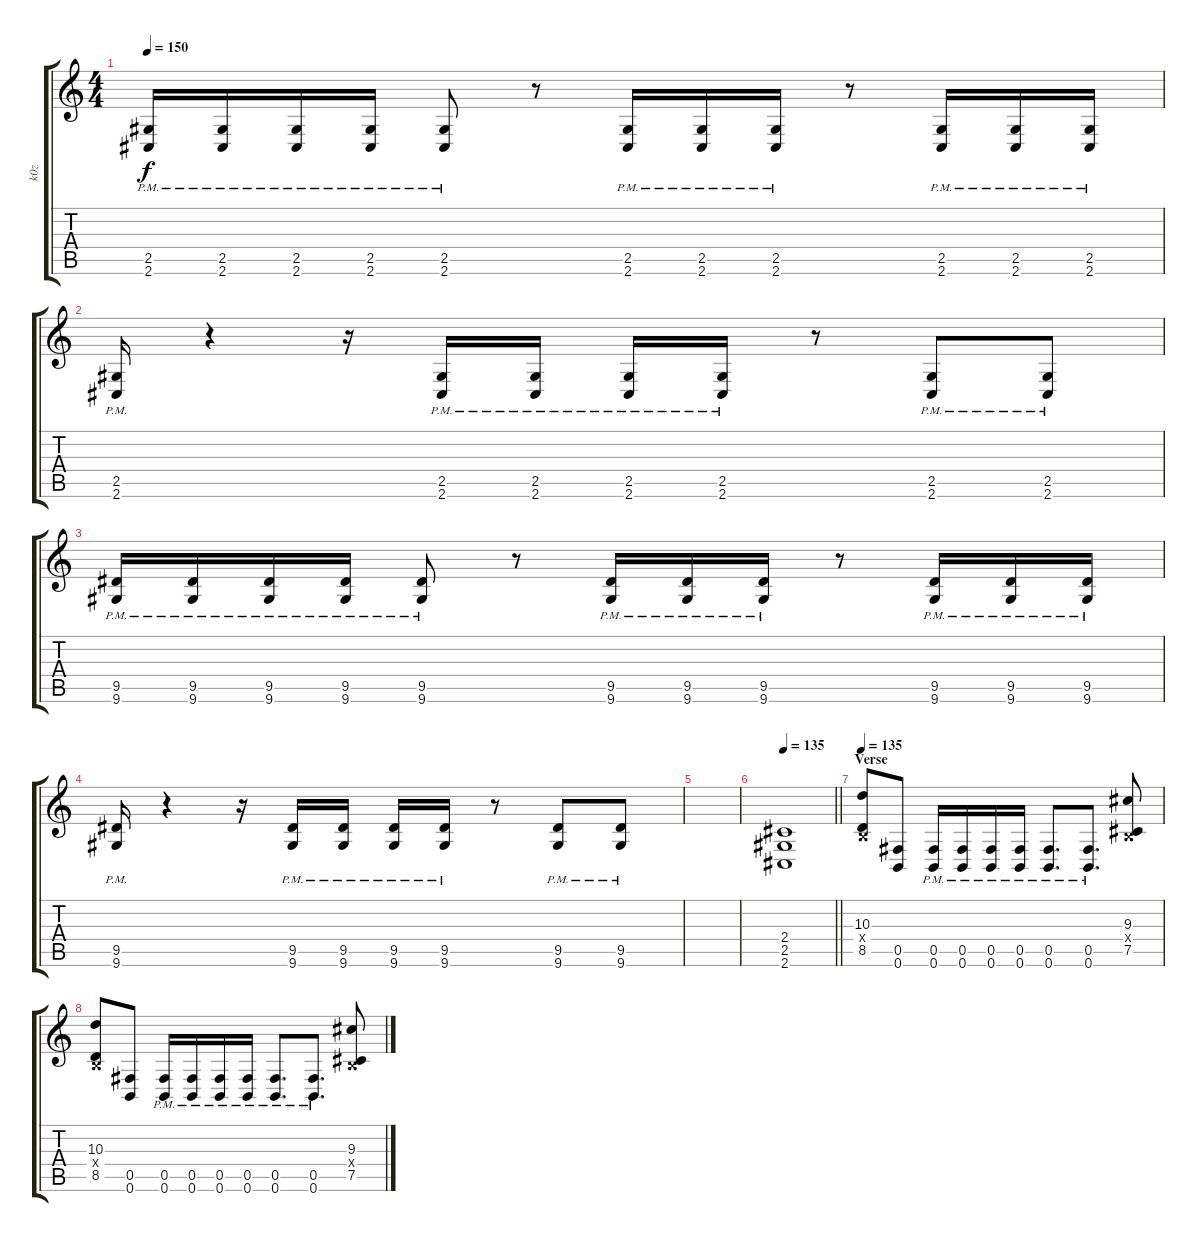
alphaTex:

\track ("k0z" "k0z") {instrument distortionguitar}
\staff {score tabs}
\tuning (Db4 Ab3 E3 B2 Gb2 B1) {hide}
\ts (4 4)
\tempo 150
\clef g2
\ks c
(2.5{pm} 2.6{pm}).16{dy f} (2.5{pm} 2.6{pm}).16 (2.5{pm} 2.6{pm}).16 (2.5{pm} 2.6{pm}).16 (2.5{pm} 2.6{pm}).8 r.8 (2.5{pm} 2.6{pm}).16 (2.5{pm} 2.6{pm}).16 (2.5{pm} 2.6{pm}).16 r.8 (2.5{pm} 2.6{pm}).16 (2.5{pm} 2.6{pm}).16 (2.5{pm} 2.6{pm}).16 |
(2.5{pm} 2.6{pm}).16 r.4 r.16 (2.5{pm} 2.6{pm}).16 (2.5{pm} 2.6{pm}).16 (2.5{pm} 2.6{pm}).16 (2.5{pm} 2.6{pm}).16 r.8 (2.5{pm} 2.6{pm}).8 (2.5{pm} 2.6{pm}).8 |
(9.5{pm} 9.6{pm}).16 (9.5{pm} 9.6{pm}).16 (9.5{pm} 9.6{pm}).16 (9.5{pm} 9.6{pm}).16 (9.5{pm} 9.6{pm}).8 r.8 (9.5{pm} 9.6{pm}).16 (9.5{pm} 9.6{pm}).16 (9.5{pm} 9.6{pm}).16 r.8 (9.5{pm} 9.6{pm}).16 (9.5{pm} 9.6{pm}).16 (9.5{pm} 9.6{pm}).16 |
(9.5{pm} 9.6{pm}).16 r.4 r.16 (9.5{pm} 9.6{pm}).16 (9.5{pm} 9.6{pm}).16 (9.5{pm} 9.6{pm}).16 (9.5{pm} 9.6{pm}).16 r.8 (9.5{pm} 9.6{pm}).8 (9.5{pm} 9.6{pm}).8 |
|
\tempo 135
\barLineRight lightlight
(2.4 2.5 2.6).1 |
\section ("" "Verse")
\tempo 135
(10.3 0.4{x} 8.5).8{instrument distortionguitar} (0.5 0.6).8 (0.5{pm} 0.6{pm}).16 (0.5{pm} 0.6{pm}).16 (0.5{pm} 0.6{pm}).16 (0.5{pm} 0.6{pm}).16 (0.5{pm} 0.6{pm}).8{d} (0.5{pm} 0.6{pm}).8{d} (9.3 0.4{x} 7.5).8 |
(10.3 0.4{x} 8.5).8 (0.5 0.6).8 (0.5{pm} 0.6{pm}).16 (0.5{pm} 0.6{pm}).16 (0.5{pm} 0.6{pm}).16 (0.5{pm} 0.6{pm}).16 (0.5{pm} 0.6{pm}).8{d} (0.5{pm} 0.6{pm}).8{d} (9.3 0.4{x} 7.5).8
